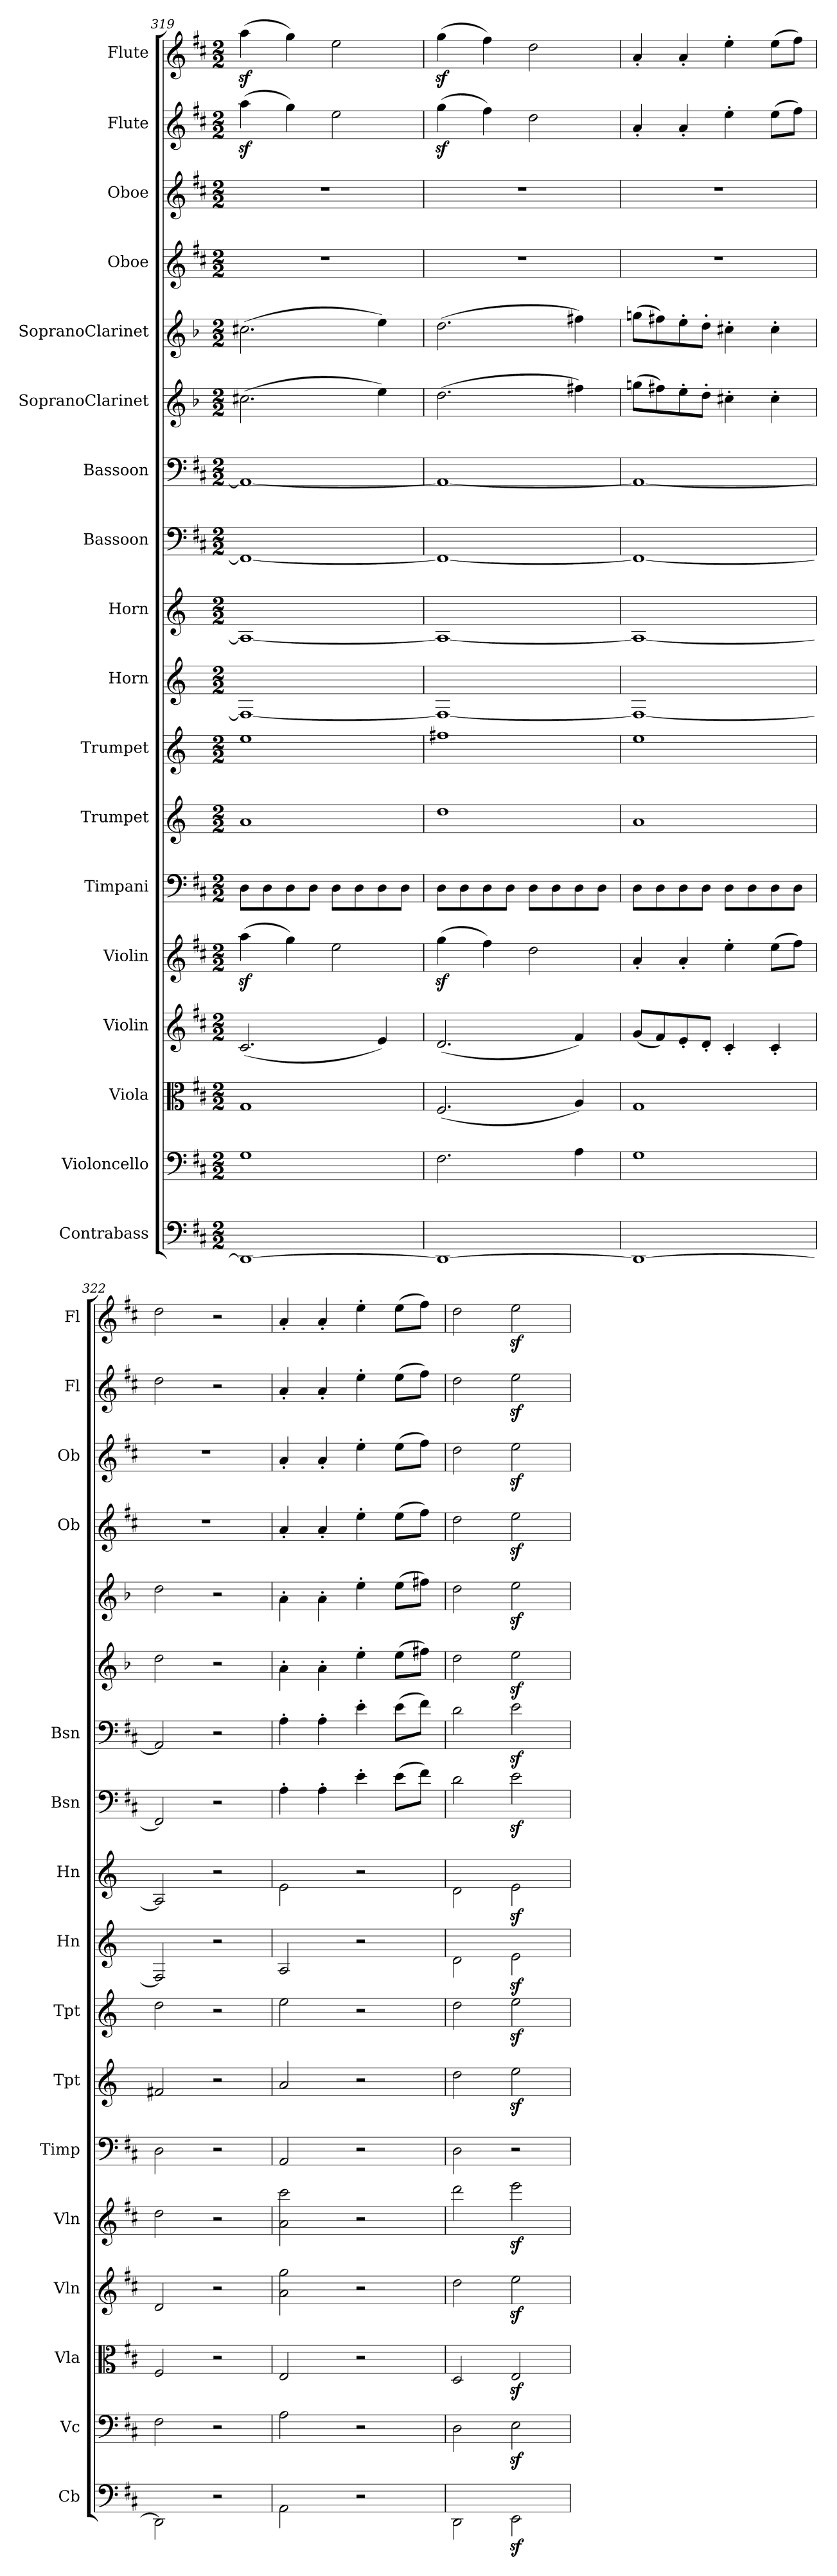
**kern	**kern	**kern	**kern	**kern	**kern	**kern	**kern	**kern	**kern	**kern	**kern	**kern	**kern	**kern	**kern	**kern	**kern
*part18	*part17	*part16	*part15	*part14	*part13	*part12	*part11	*part10	*part9	*part8	*part7	*part6	*part5	*part4	*part3	*part2	*part1
*staff18	*staff17	*staff16	*staff15	*staff14	*staff13	*staff12	*staff11	*staff10	*staff9	*staff8	*staff7	*staff6	*staff5	*staff4	*staff3	*staff2	*staff1
*I"Contrabass	*I"Violoncello	*I"Viola	*I"Violin	*I"Violin	*I"Timpani	*I"Trumpet	*I"Trumpet	*I"Horn	*I"Horn	*I"Bassoon	*I"Bassoon	*I"SopranoClarinet	*I"SopranoClarinet	*I"Oboe	*I"Oboe	*I"Flute	*I"Flute
*I'Cb	*I'Vc	*I'Vla	*I'Vln	*I'Vln	*I'Timp	*I'Tpt	*I'Tpt	*I'Hn	*I'Hn	*I'Bsn	*I'Bsn	*	*	*I'Ob	*I'Ob	*I'Fl	*I'Fl
*clefF4	*clefF4	*clefC3	*clefG2	*clefG2	*clefF4	*clefG2	*clefG2	*clefG2	*clefG2	*clefF4	*clefF4	*clefG2	*clefG2	*clefG2	*clefG2	*clefG2	*clefG2
*k[f#c#]	*k[f#c#]	*k[f#c#]	*k[f#c#]	*k[f#c#]	*k[f#c#]	*k[]	*k[]	*k[]	*k[]	*k[f#c#]	*k[f#c#]	*k[b-]	*k[b-]	*k[f#c#]	*k[f#c#]	*k[f#c#]	*k[f#c#]
*M2/2	*M2/2	*M2/2	*M2/2	*M2/2	*M2/2	*M2/2	*M2/2	*M2/2	*M2/2	*M2/2	*M2/2	*M2/2	*M2/2	*M2/2	*M2/2	*M2/2	*M2/2
=319	=319	=319	=319	=319	=319	=319	=319	=319	=319	=319	=319	=319	=319	=319	=319	=319	=319
1DD\_	1G\	1G/	(2.c#/	(4aaz\	8D\L	1a/	1ee\	1F#/_	1A/_	1FF#/_	1AA/_	(2.cc#X\	(2.cc#X\	1r	1r	(4aaz\	(4aaz\
.	.	.	.	.	8D\	.	.	.	.	.	.	.	.	.	.	.	.
.	.	.	.	4gg\)	8D\	.	.	.	.	.	.	.	.	.	.	4gg\)	4gg\)
.	.	.	.	.	8D\J	.	.	.	.	.	.	.	.	.	.	.	.
.	.	.	.	2ee\	8D\L	.	.	.	.	.	.	.	.	.	.	2ee\	2ee\
.	.	.	.	.	8D\	.	.	.	.	.	.	.	.	.	.	.	.
.	.	.	4e/)	.	8D\	.	.	.	.	.	.	4ee\)	4ee\)	.	.	.	.
.	.	.	.	.	8D\J	.	.	.	.	.	.	.	.	.	.	.	.
=320	=320	=320	=320	=320	=320	=320	=320	=320	=320	=320	=320	=320	=320	=320	=320	=320	=320
1DD\_	2.F#\	(2.F#/	(2.d/	(4ggz\	8D\L	1dd\	1ff#X\	1F#/_	1A/_	1FF#/_	1AA/_	(2.dd\	(2.dd\	1r	1r	(4ggz\	(4ggz\
.	.	.	.	.	8D\	.	.	.	.	.	.	.	.	.	.	.	.
.	.	.	.	4ff#\)	8D\	.	.	.	.	.	.	.	.	.	.	4ff#\)	4ff#\)
.	.	.	.	.	8D\J	.	.	.	.	.	.	.	.	.	.	.	.
.	.	.	.	2dd\	8D\L	.	.	.	.	.	.	.	.	.	.	2dd\	2dd\
.	.	.	.	.	8D\	.	.	.	.	.	.	.	.	.	.	.	.
.	4A\	4A/)	4f#/)	.	8D\	.	.	.	.	.	.	4ff#X\)	4ff#X\)	.	.	.	.
.	.	.	.	.	8D\J	.	.	.	.	.	.	.	.	.	.	.	.
=321	=321	=321	=321	=321	=321	=321	=321	=321	=321	=321	=321	=321	=321	=321	=321	=321	=321
1DD\_	1G\	1G/	(8g/L	4a'/	8D\L	1a/	1ee\	1F#/_	1A/_	1FF#/_	1AA/_	(8ggn\L	(8ggn\L	1r	1r	4a'/	4a'/
.	.	.	8f#/)	.	8D\	.	.	.	.	.	.	8ff#X\)	8ff#X\)	.	.	.	.
.	.	.	8e'/	4a'/	8D\	.	.	.	.	.	.	8ee'\	8ee'\	.	.	4a'/	4a'/
.	.	.	8d'/J	.	8D\J	.	.	.	.	.	.	8dd'\J	8dd'\J	.	.	.	.
.	.	.	4c#'/	4ee'\	8D\L	.	.	.	.	.	.	4cc#X'\	4cc#X'\	.	.	4ee'\	4ee'\
.	.	.	.	.	8D\	.	.	.	.	.	.	.	.	.	.	.	.
.	.	.	4c#'/	(8ee\L	8D\	.	.	.	.	.	.	4cc#'\	4cc#'\	.	.	(8ee\L	(8ee\L
.	.	.	.	8ff#\J)	8D\J	.	.	.	.	.	.	.	.	.	.	8ff#\J)	8ff#\J)
=322	=322	=322	=322	=322	=322	=322	=322	=322	=322	=322	=322	=322	=322	=322	=322	=322	=322
2DD\]	2F#\	2F#/	2d/	2dd\	2D\	2f#X/	2dd\	2F#/]	2A/]	2FF#/]	2AA/]	2dd\	2dd\	1r	1r	2dd\	2dd\
2r	2r	2r	2r	2r	2r	2r	2r	2r	2r	2r	2r	2r	2r	.	.	2r	2r
=323	=323	=323	=323	=323	=323	=323	=323	=323	=323	=323	=323	=323	=323	=323	=323	=323	=323
2AA\	2A\	2E/	2a\ 2gg\	2a\ 2ccc#\	2AA/	2a/	2ee\	2A/	2e\	4A'\	4A'\	4a'\	4a'\	4a'/	4a'/	4a'/	4a'/
.	.	.	.	.	.	.	.	.	.	4A'\	4A'\	4a'\	4a'\	4a'/	4a'/	4a'/	4a'/
2r	2r	2r	2r	2r	2r	2r	2r	2r	2r	4e'\	4e'\	4ee'\	4ee'\	4ee'\	4ee'\	4ee'\	4ee'\
.	.	.	.	.	.	.	.	.	.	(8e\L	(8e\L	(8ee\L	(8ee\L	(8ee\L	(8ee\L	(8ee\L	(8ee\L
.	.	.	.	.	.	.	.	.	.	8f#\J)	8f#\J)	8ff#X\J)	8ff#X\J)	8ff#\J)	8ff#\J)	8ff#\J)	8ff#\J)
=324	=324	=324	=324	=324	=324	=324	=324	=324	=324	=324	=324	=324	=324	=324	=324	=324	=324
2DD\	2D\	2D/	2dd\	2ddd\	2D\	2dd\	2dd\	2d\	2d\	2d\	2d\	2dd\	2dd\	2dd\	2dd\	2dd\	2dd\
2EEz\	2Ez\	2Ez/	2eez\	2eeez\	2r	2eez\	2eez\	2ez\	2ez\	2ez\	2ez\	2eez\	2eez\	2eez\	2eez\	2eez\	2eez\
=	=	=	=	=	=	=	=	=	=	=	=	=	=	=	=	=	=
*-	*-	*-	*-	*-	*-	*-	*-	*-	*-	*-	*-	*-	*-	*-	*-	*-	*-
